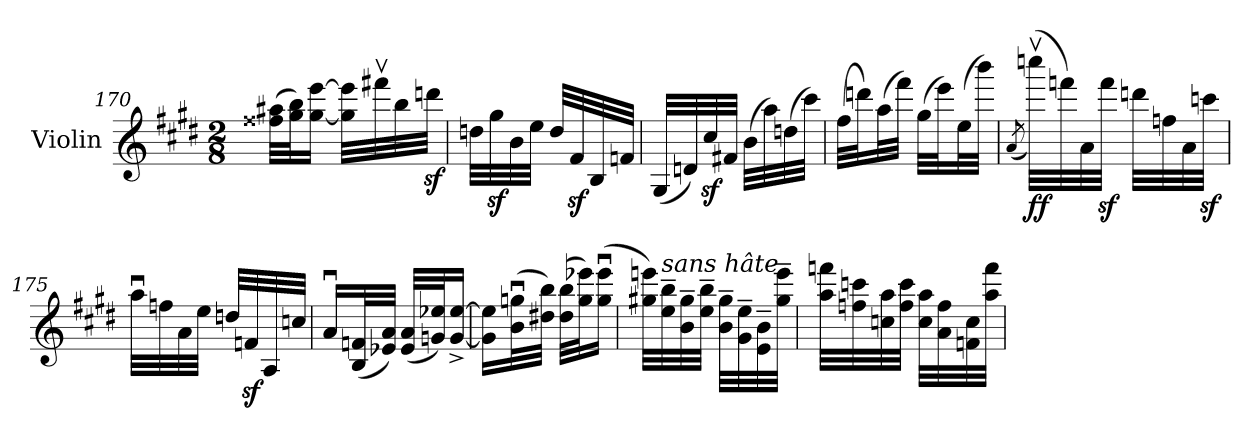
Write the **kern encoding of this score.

**kern	**dynam
*part1	*part1
*staff1	*staff1
*I"Violin	*
*I'Vln.	*
!!LO:LB:g=z
*clefG2	*
*k[f#c#g#d#]	*
*M2/8	*
=170	=170
(32ff##X\ 32aa#X\LLL	.
32gg#\ 32bb\J)	.
[16gg#\ [16eee\JJ	.
32gg#\] 32eee\]LLL	.
32fff#Xv\	.
32bb\	.
32dddnz<\JJJ	.
=171	=171
32ddn\LLL	.
32gg#z<\	.
32b\	.
32ee\JJJ	.
32dd/LLL	.
32f#z</	.
32B/	.
32fn/JJJ	.
=172	=172
(32G#/LLL	.
32dn/)	.
32cc#z</	.
32f#X/JJJ	.
(32b\LLL	.
32aa\)	.
(32ddn\	.
32ccc#\JJJ)	.
=173	=173
(32ff#\LLL	.
32dddn\J)	.
(32aa\L	.
32fff#\JJJ)	.
(32gg#\LLL	.
32eee\J)	.
(32ee\L	.
32bbb\JJJ)	.
!!LO:LB:g=z
=174	=174
(8qa/	.
!	!LO:DY:b
(32ccccnv\LLL)	ff
32fffn\)	.
32a\	.
32fffz<\JJJ	.
32dddn\LLL	.
32ffn\	.
32a\	.
32cccnz<\JJJ	.
=175	=175
32aau\LLL	.
32ffn\	.
32a\	.
32ee\JJJ	.
32ddn/LLL	.
32fnz</	.
32A/	.
32ccn/JJJ	.
=176	=176
16au/LL	.
(32B/ 32fn/L	.
32e-X/ 32a/JJJ)	.
(32e-/ 32a/LLL	.
32gn/ 32ee-X/J)	.
[16g/^ [16ee-/^JJ	.
=177	=177
16g\] 16ee-\]LL	.
(32b\u 32ggn\uL	.
32dd#X\ 32bb\JJJ)	.
(32dd#\ 32bb\LLL	.
32gg\ 32eee-X\J)	.
(16gg\u 16eee-\uJJ	.
!!LO:LB:g=z
=178	=178
32gg#X\ 32eeen\LLL)	.
!LO:TX:a:i:t=sans hâte	!
32ee\~ 32bb\~	.
32b\~ 32gg#\~	.
32ee\~ 32bb\~JJJ	.
32b\~ 32gg#\~LLL	.
32g#\~ 32ee\~	.
32e\~ 32b\~	.
32gg#\~ 32eee\~JJJ	.
=179	=179
32aa\ 32fffn\LLL	.
32ffn\ 32cccn\	.
32ccn\ 32aa\	.
32ff\ 32ccc\JJJ	.
32cc\ 32aa\LLL	.
32a\ 32ff\	.
32fn\ 32cc\	.
32aa\ 32fff\JJJ	.
=	=
*-	*-
